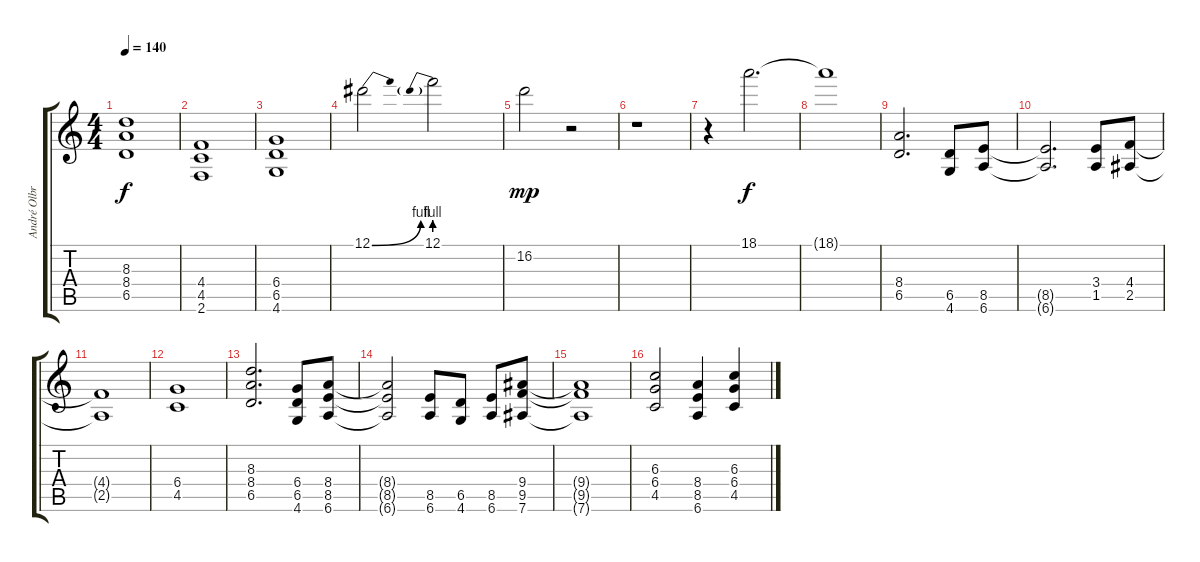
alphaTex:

\track ("André Olbrich" "André Olbr") {instrument distortionguitar}
\staff {score tabs}
\tuning (Eb4 Bb3 Gb3 Db3 Ab2 Eb2) {hide}
\ts (4 4)
\tempo 140
\clef g2
\ks c
(8.3 8.4 6.5).1{dy f volume 8} |
(4.4 4.5 2.6).1 |
(6.4 6.5 4.6).1 |
12.1{be (bend 0 0 60 4)}.2{volume 13 instrument overdrivenguitar} 12.1{be (prebend 0 4 60 4)}.2 |
16.2.2{dy mp} r.2 |
r.1 |
r.4{volume 0} 18.1.2{d dy f volume 14} |
18.1{t}.1 |
(8.4 6.5).2{d volume 9 instrument distortionguitar} (6.5 4.6).8 (8.5 6.6).8 |
(8.5{t} 6.6{t}).2{d} (3.4 1.5).8 (4.4 2.5).8 |
(4.4{t} 2.5{t}).1 |
(6.4 4.5).1 |
(8.3 8.4 6.5).2{d} (6.4 6.5 4.6).8 (8.4 8.5 6.6).8 |
(8.4{t} 8.5{t} 6.6{t}).2 (8.5 6.6).8 (6.5 4.6).8 (8.5 6.6).8 (9.4 9.5 7.6).8 |
(9.4{t} 9.5{t} 7.6{t}).1 |
(6.3 6.4 4.5).2 (8.4 8.5 6.6).4 (6.3 6.4 4.5).4
